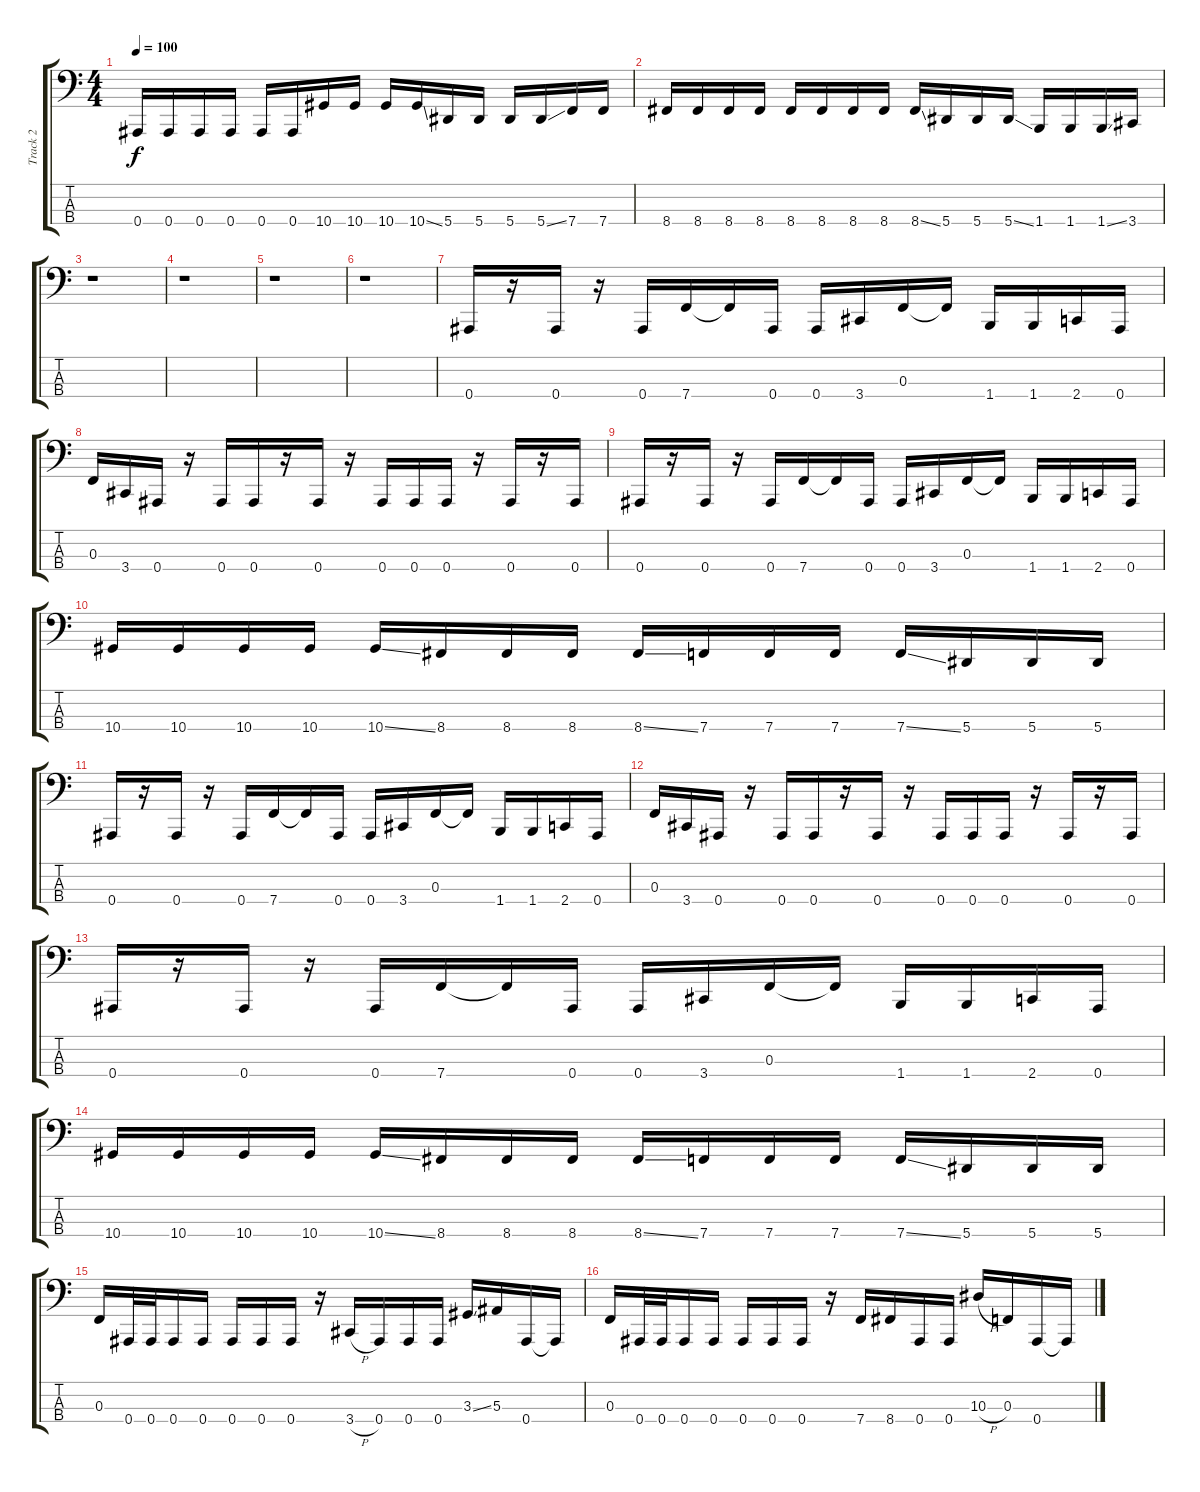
\track ("Track 2" "Track 2") {instrument electricbasspick}
\staff {score tabs}
\tuning (Eb2 Bb1 F1 Bb0) {hide}
\ts (4 4)
\tempo 100
\clef f4
\ks c
0.4.16{dy f} 0.4.16 0.4.16 0.4.16 0.4.16 0.4.16 10.4.16 10.4.16 10.4.16 10.4{ss}.16 5.4.16 5.4.16 5.4.16 5.4{ss}.16 7.4.16 7.4.16 |
8.4.16 8.4.16 8.4.16 8.4.16 8.4.16 8.4.16 8.4.16 8.4.16 8.4{ss}.16 5.4.16 5.4.16 5.4{ss}.16 1.4.16 1.4.16 1.4{ss}.16 3.4.16 |
r.1 |
r.1 |
r.1 |
r.1 |
0.4.16 r.16 0.4.16 r.16 0.4.16 7.4.16 7.4{t}.16 0.4.16 0.4.16 3.4.16 0.3.16 0.3{t}.16 1.4.16 1.4.16 2.4.16 0.4.16 |
0.3.16 3.4.16 0.4.16 r.16 0.4.16 0.4.16 r.16 0.4.16 r.16 0.4.16 0.4.16 0.4.16 r.16 0.4.16 r.16 0.4.16 |
0.4.16 r.16 0.4.16 r.16 0.4.16 7.4.16 7.4{t}.16 0.4.16 0.4.16 3.4.16 0.3.16 0.3{t}.16 1.4.16 1.4.16 2.4.16 0.4.16 |
10.4.16 10.4.16 10.4.16 10.4.16 10.4{ss}.16 8.4.16 8.4.16 8.4.16 8.4{ss}.16 7.4.16 7.4.16 7.4.16 7.4{ss}.16 5.4.16 5.4.16 5.4.16 |
0.4.16 r.16 0.4.16 r.16 0.4.16 7.4.16 7.4{t}.16 0.4.16 0.4.16 3.4.16 0.3.16 0.3{t}.16 1.4.16 1.4.16 2.4.16 0.4.16 |
0.3.16 3.4.16 0.4.16 r.16 0.4.16 0.4.16 r.16 0.4.16 r.16 0.4.16 0.4.16 0.4.16 r.16 0.4.16 r.16 0.4.16 |
0.4.16 r.16 0.4.16 r.16 0.4.16 7.4.16 7.4{t}.16 0.4.16 0.4.16 3.4.16 0.3.16 0.3{t}.16 1.4.16 1.4.16 2.4.16 0.4.16 |
10.4.16 10.4.16 10.4.16 10.4.16 10.4{ss}.16 8.4.16 8.4.16 8.4.16 8.4{ss}.16 7.4.16 7.4.16 7.4.16 7.4{ss}.16 5.4.16 5.4.16 5.4.16 |
0.3.16 0.4.32 0.4.32 0.4.16 0.4.16 0.4.16 0.4.16 0.4.16 r.16 3.4{h}.16 0.4.16 0.4.16 0.4.16 3.3{ss}.16 5.3.16 0.4.16 0.4{t}.16 |
0.3.16 0.4.32 0.4.32 0.4.16 0.4.16 0.4.16 0.4.16 0.4.16 r.16 7.4.16 8.4.16 0.4.16 0.4.16 10.3{h}.16 0.3.16 0.4.16 0.4{t}.16
